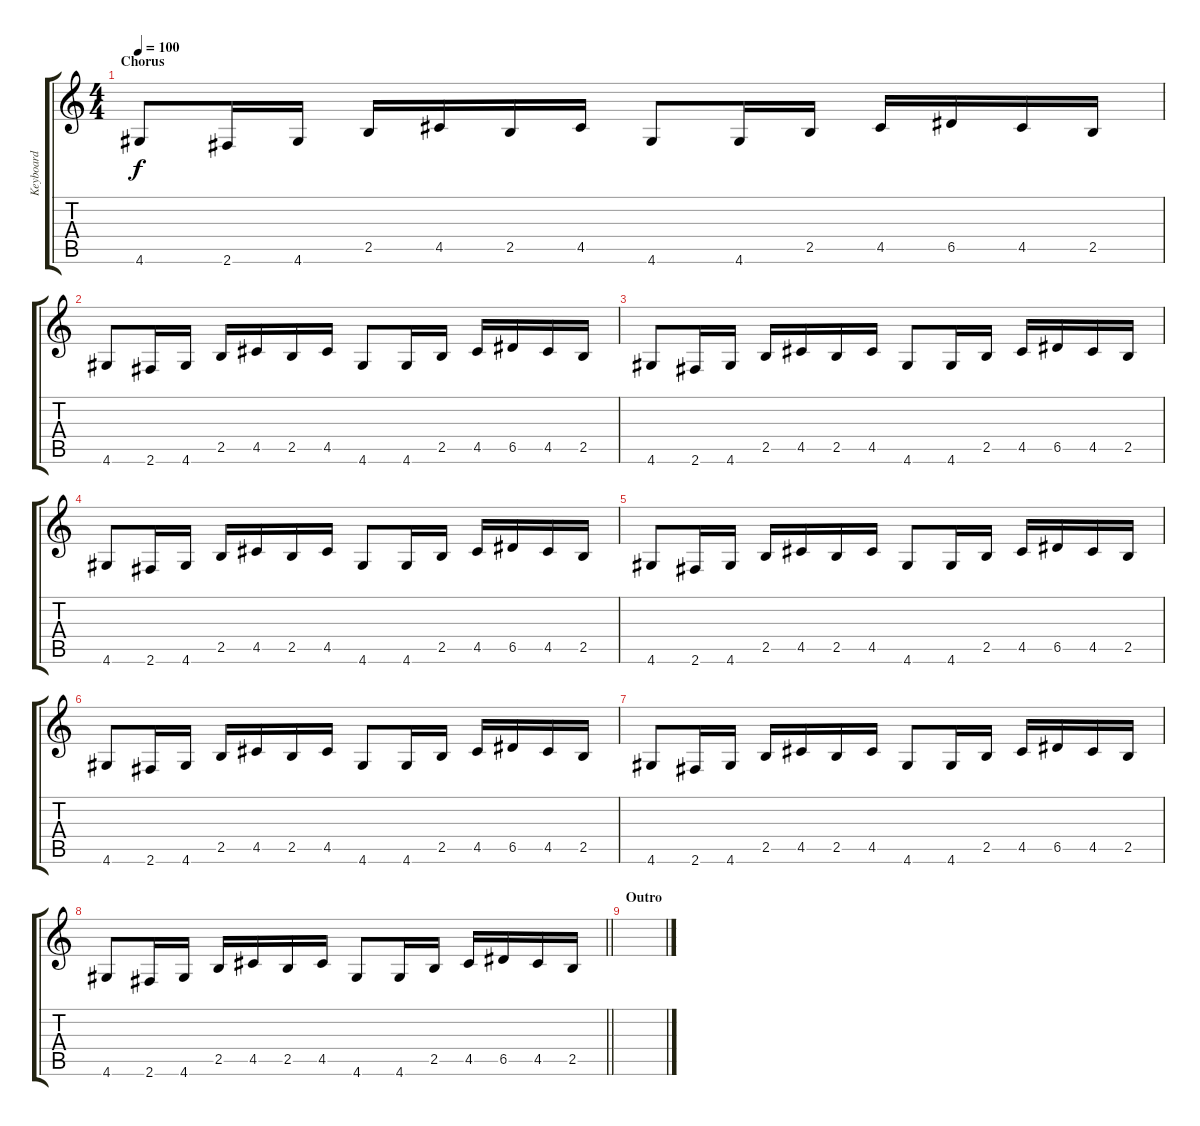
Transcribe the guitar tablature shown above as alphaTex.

\track ("Keyboard" "Keyboard") {instrument synthbass2}
\staff {score tabs}
\tuning (E4 B3 G3 D3 A2 E2) {hide}
\ts (4 4)
\section ("" "Chorus")
\tempo 100
\clef g2
\ks c
4.6.8{dy f} 2.6.16 4.6.16 2.5.16 4.5.16 2.5.16 4.5.16 4.6.8 4.6.16 2.5.16 4.5.16 6.5.16 4.5.16 2.5.16 |
4.6.8 2.6.16 4.6.16 2.5.16 4.5.16 2.5.16 4.5.16 4.6.8 4.6.16 2.5.16 4.5.16 6.5.16 4.5.16 2.5.16 |
4.6.8 2.6.16 4.6.16 2.5.16 4.5.16 2.5.16 4.5.16 4.6.8 4.6.16 2.5.16 4.5.16 6.5.16 4.5.16 2.5.16 |
4.6.8 2.6.16 4.6.16 2.5.16 4.5.16 2.5.16 4.5.16 4.6.8 4.6.16 2.5.16 4.5.16 6.5.16 4.5.16 2.5.16 |
4.6.8 2.6.16 4.6.16 2.5.16 4.5.16 2.5.16 4.5.16 4.6.8 4.6.16 2.5.16 4.5.16 6.5.16 4.5.16 2.5.16 |
4.6.8 2.6.16 4.6.16 2.5.16 4.5.16 2.5.16 4.5.16 4.6.8 4.6.16 2.5.16 4.5.16 6.5.16 4.5.16 2.5.16 |
4.6.8 2.6.16 4.6.16 2.5.16 4.5.16 2.5.16 4.5.16 4.6.8 4.6.16 2.5.16 4.5.16 6.5.16 4.5.16 2.5.16 |
\barLineRight lightlight
4.6.8 2.6.16 4.6.16 2.5.16 4.5.16 2.5.16 4.5.16 4.6.8 4.6.16 2.5.16 4.5.16 6.5.16 4.5.16 2.5.16 |
\section ("" "Outro")
